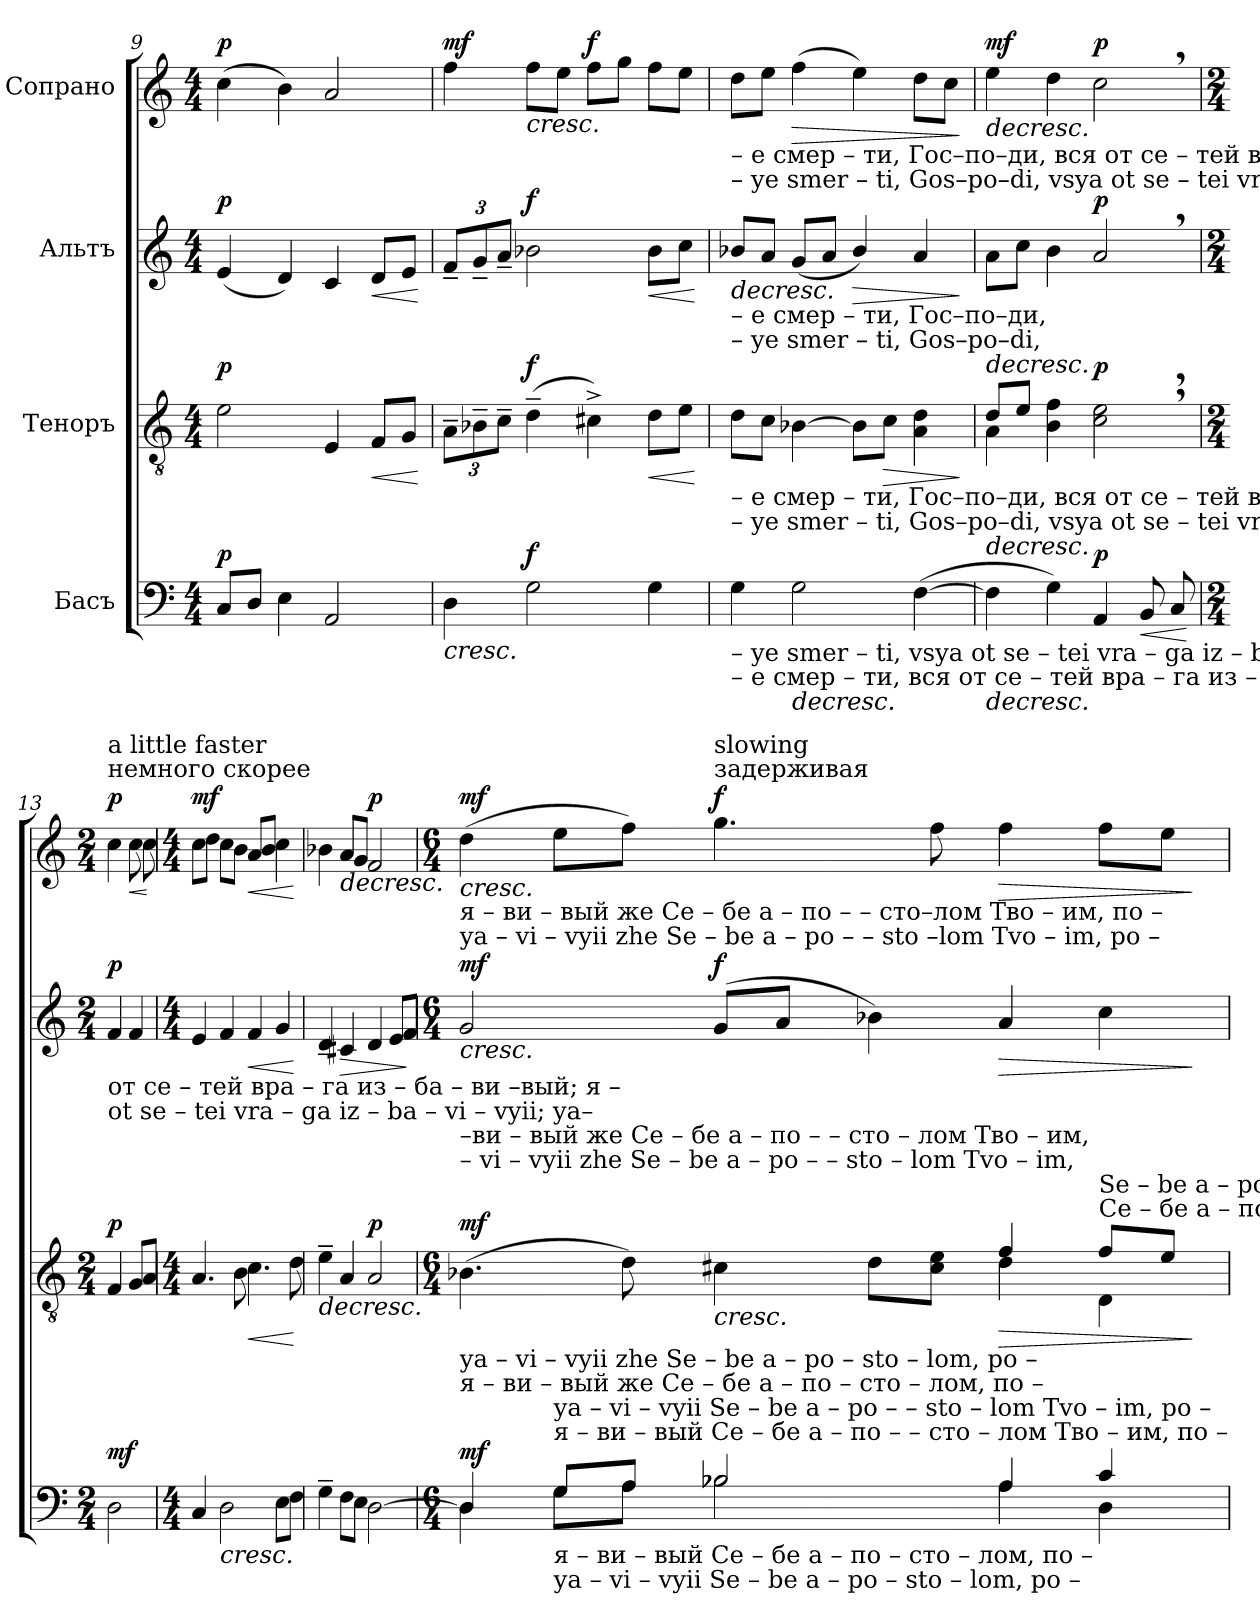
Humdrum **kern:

**kern	**dynam	**kern	**dynam	**kern	**dynam	**kern	**dynam
*part4	*part4	*part3	*part3	*part2	*part2	*part1	*part1
*staff4	*staff4	*staff3	*staff3	*staff2	*staff2	*staff1	*staff1
*I"Басъ	*	*I"Теноръ	*	*I"Альтъ	*	*I"Сопрано	*
*clefF4	*	*clefGv2	*	*clefG2	*	*clefG2	*
*k[]	*	*k[]	*	*k[]	*	*k[]	*
*M4/4	*	*M4/4	*	*M4/4	*	*M4/4	*
=9	=9	=9	=9	=9	=9	=9	=9
!	!LO:DY:a	!	!LO:DY:a	!	!LO:DY:a	!	!LO:DY:a
8C/L	p	2e\	p	(4e/	p	(4cc\	p
8D/J	.	.	.	.	.	.	.
4E\	.	.	.	4d/)	.	4b\)	.
2AA/	.	4E/	.	4c/	.	2a/	.
!	!	!	!LO:HP:b	!	!LO:HP:b	!	!
.	.	8F/L	<	8d/L	<	.	.
.	.	8G/J	.	8e/J	.	.	.
.	.	.	[	.	[	.	.
=10	=10	=10	=10	=10	=10	=10	=10
!	!LO:HP:b	!	!	!	!	!	!LO:DY:a
4D\	<	12A~\L	.	12f~/L	.	4ff\	mf
.	.	12B-X~\	.	12g~/	.	.	.
.	.	12c~\J	.	12a~/J	.	.	.
!	!LO:DY:a	!	!LO:DY:a	!	!LO:DY:a	!	!LO:HP:b
2G\	f	(4d~\	f	2b-X\	f	8ff\L	<
.	.	.	.	.	.	8ee\J	.
!	!	!	!	!	!	!	!LO:DY:a
.	.	4c#X^\)	.	.	.	8ff\L	f
.	.	.	.	.	.	8gg\J	.
!	!	!	!LO:HP:b	!	!LO:HP:b	!	!
4G\	.	8d\L	<	8b-\L	<	8ff\L	.
.	.	8e\J	.	8cc\J	.	8ee\J	.
.	.	.	[	.	[	.	[
!!LO:PB:g=z
=11	=11	=11	=11	=11	=11	=11	=11
!	!	!	!	!	!	!LO:TX:b:t=– е           смер      –       ти,        Гос–по–ди,                             вся  от  се   –   тей     вра  – га      из     –    ба  – ви  – вый;	!
!	!	!	!	!	!	!LO:TX:b:t=– ye         smer     –        ti,          Gos–po–di,                           vsya  ot  se   –    tei       vra   – ga       iz      –    ba  – vi   –  vyii;	!
!	!	!	!	!LO:TX:b:t=– е           смер      –       ти,        Гос–по–ди,	!	!	!
!	!	!	!	!LO:TX:b:t=– ye         smer     –        ti,          Gos–po–di,	!	!	!
!	!	!LO:TX:b:t=– е           смер     –      ти,          Гос–по–ди,                            вся  от  се    –   тей         вра–га          из   – ба  – ви  – вый;	!	!	!	!	!
!	!	!LO:TX:b:t=– ye         smer     –      ti,            Gos–po–di,                          vsya  ot   se    –    tei          vra –ga           iz    – ba  – vi   –  vyii;	!	!	!	!	!
!LO:TX:b:t=– ye          smer     –      ti,                           vsya  ot    se      –       tei                        vra  – ga                     iz      –    ba  – vi  –  vyii;	!	!	!	!	!	!	!
!LO:TX:b:t=– е            смер     –      ти,                           вся  от   се       –      тей                      вра  – га                    из     –    ба – ви  –  вый;	!	!	!	!	!	!	!
!	!	!	!	!	!LO:HP:b	!	!
4G\	.	8d\L	.	8b-X/L	>	8dd\L	.
.	.	8c\J	.	8a/J	.	8ee\J	.
!	!LO:HP:b	!	!	!	!	!	!LO:HP:b
2G\	>	[4B-X\	.	(8g/L	.	(4ff\	>
.	.	.	.	8a/J	.	.	.
!	!	!	!	!	!LO:HP:b	!	!
.	.	8B-\L]	.	4b-/)	>	4ee\)	.
!	!	!	!LO:HP:b	!	!	!	!
.	.	8c\J	>	.	.	.	.
(>[4F\	.	4A\ 4d\	.	4a/	.	8dd\L	.
.	.	.	.	.	.	8cc\J	.
.	[	.	]	.	] ]	.	]
=12	=12	=12	=12	=12	=12	=12	=12
!	!LO:HP:b	!	!LO:HP:b	!	!LO:HP:b	!	!LO:HP:b
*	*	*^	*	*	*	*	*
!	!	!	!	!	!	!	!	!LO:DY:n=1:a
4F\]	>	8d/L	4A\	>	8a\L	>	4ee\	> mf
.	.	8e/J	.	.	8cc\J	.	.	.
4G\)	.	4B\ 4f\	4ryy	.	4b\	.	4dd\	.
!	!LO:DY:a	!	!	!LO:DY:a	!	!LO:DY:a	!	!LO:DY:n=2:a
4AA/	p	2c\, 2e\,	2ryy	p	2a,/	p	2cc,\	p
!	!LO:HP:b	!	!	!	!	!	!	!
8BB/	<	.	.	.	.	.	.	.
8C/	.	.	.	.	.	.	.	.
*	*	*v	*v	*	*	*	*	*
.	] [	.	]	.	]	.	]
=13	=13	=13	=13	=13	=13	=13	=13
*M2/4	*	*M2/4	*	*M2/4	*	*M2/4	*
*	*	*	*	*	*	*MM55	*
!	!	!	!	!	!	!LO:TX:a:t=немного скорее	!
!	!	!	!	!	!	!LO:TX:a:t=a little faster	!
!	!	!	!	!LO:TX:b:t=от    се      –     тей     вра  – га        из     –   ба  – ви –вый;   я –	!	!	!
!	!	!	!	!LO:TX:b:t=ot     se      –      tei       vra   – ga        iz      –   ba  – vi – vyii;    ya–	!	!	!
!	!LO:DY:a	!	!LO:DY:a	!	!LO:DY:a	!	!LO:DY:a
2D\	mf	4F/	p	4f/	p	4cc\	p
!	!	!	!	!	!	!	!LO:HP:b
.	.	8G/L	.	4f/	.	8cc\	<
.	.	8A/J	.	.	.	8cc\	.
.	.	.	.	.	.	.	[
=14	=14	=14	=14	=14	=14	=14	=14
*M4/4	*	*M4/4	*	*M4/4	*	*M4/4	*
!	!	!	!	!	!	!	!LO:DY:a
4C/	.	4.A/	.	4e/	.	8cc\L	mf
.	.	.	.	.	.	8dd\J	.
!	!LO:HP:b	!	!	!	!	!	!
2D\	<	.	.	4f/	.	8cc\L	.
.	.	8B\	.	.	.	8b\J	.
!	!	!	!LO:HP:b	!	!LO:HP:b	!	!LO:HP:b
.	.	4.c\	<	4f/	<	8a/L	<
.	.	.	.	.	.	8b/J	.
8E\L	.	.	.	4g/	.	4cc\	.
8F\J	.	8d\	.	.	.	.	.
.	]	.	[	.	[	.	[
=15	=15	=15	=15	=15	=15	=15	=15
!	!	!	!LO:HP:b	!	!	!	!
4G~\	.	4e~\	>	4d~/	.	4b-X\	.
!	!	!	!	!	!LO:HP:b	!	!LO:HP:b
8F\L	.	4A/	.	4c#X/	>	8a/L	>
8E\J	.	.	.	.	.	8g/J	.
!	!	!	!LO:DY:a	!	!	!	!LO:DY:a
[2D\	.	2A/	p	4d/	.	2f/	p
.	.	.	.	8e/L	.	.	.
.	.	.	.	8f/J	.	.	.
.	.	.	]	.	]	.	]
!!LO:LB:g=z
=16	=16	=16	=16	=16	=16	=16	=16
*M6/4	*	*M6/4	*	*M6/4	*	*M6/4	*
*^	*	*^	*	*	*	*	*
!	!	!	!	!	!	!	!	!LO:TX:b:t=я         –        ви   –   вый  же  Се      –       бе       а   –  по        –          –        сто–лом  Тво        –         им,          по    –	!
!	!	!	!	!	!	!	!	!LO:TX:b:t=ya       –        vi    –    vyii  zhe  Se     –       be       a   –   po        –          –        sto –lom   Tvo       –         im,           po   –	!
!	!	!	!	!	!	!LO:TX:b:t=–ви        –      вый               же   Се       –       бе       а  – по        –           –           сто    –    лом     Тво  –   им,	!	!	!
!	!	!	!	!	!	!LO:TX:b:t=– vi         –      vyii              zhe    Se       –       be      a   – po          –          –          sto      –   lom     Tvo   –   im,	!	!	!
!	!	!	!LO:TX:b:t=ya      –        vi    –   vyii  zhe   Se      –       be                                          a     –     po     –      sto         –          lom,         po  –	!	!	!	!	!	!
!	!	!	!LO:TX:b:t=я         –       ви   –  вый  же    Се      –       бе                                          а      –    по     –     сто         –          лом,        по  –	!	!	!	!	!	!
!	!	!LO:DY:a	!	!	!LO:DY:a	!	!LO:HP:b	!	!LO:HP:b
!	!	!	!	!	!	!	!LO:DY:n=1:a	!	!LO:DY:n=1:a
4D/]	4D\	mf	(>4.B-X\	4ryy	mf	2g/	< mf	(4dd\	< mf
!LO:TX:a:t=я    –   ви       –        вый   Се     –      бе        a  –   по        –          –          сто     –    лом      Тво – им,          по  –	!	!	!	!	!	!	!	!	!
!LO:TX:a:t=ya  –    vi       –         vyii    Se     –      be        a   –  po         –         –          sto     –      lom      Tvo –  im,         po  –	!	!	!	!	!	!	!	!	!
!LO:TX:b:t=я    –    ви       –      вый   Се       –       бе                                          а    –     по     –      сто        –           лом,       по  –	!	!	!	!	!	!	!	!	!
!LO:TX:b:t=ya  –    vi         –      vyii    Se       –       be                                          a    –      po    –      sto         –            lom,       po  –	!	!	!	!	!	!	!	!	!
8G/L	8G\L	.	.	4ryy	.	.	.	8ee\L	.
8A/J	8A\J	.	8d\)	.	.	.	.	8ff\J)	.
*	*	*	*	*	*	*	*	*MM45	*
!	!	!	!	!	!	!	!	!LO:TX:a:t=задерживая	!
!	!	!	!	!	!	!	!	!LO:TX:a:t=slowing	!
!	!	!	!	!	!LO:HP:b	!	!LO:DY:n=2:a	!	!LO:DY:n=2:a
2B-X/	2B-\	.	4c#X\	4ryy	<	(>8g/L	f	4.gg\	f
.	.	.	.	.	.	8a/J	.	.	.
.	.	.	8d\L	4ryy	.	4b-X\)	.	.	.
.	.	.	8c#\ 8e\J	.	.	.	.	8ff\	.
!	!	!	!	!	!LO:HP:b	!	!LO:HP:b	!	!LO:HP:b
4A/	4A\	.	4f/	4d\	>	4a/	>	4ff\	>
!	!	!	!LO:TX:a:t=Се       –       бе        а   –  по        –          –         сто–лом  Тво       –         им,	!	!	!	!	!	!
!	!	!	!LO:TX:a:t=Se       –       be         a   – po         –          –         sto –lom  Tvo        –         im,	!	!	!	!	!	!
4c/	4D\	.	8f/L	4D\	.	4cc\	.	8ff\L	.
.	.	.	8e/J	.	.	.	.	8ee\J	.
*v	*v	*	*	*	*	*	*	*	*
*	*	*v	*v	*	*	*	*	*
.	[	.	[ ]	.	[ ]	.	[ ]
=	=	=	=	=	=	=	=
*-	*-	*-	*-	*-	*-	*-	*-
